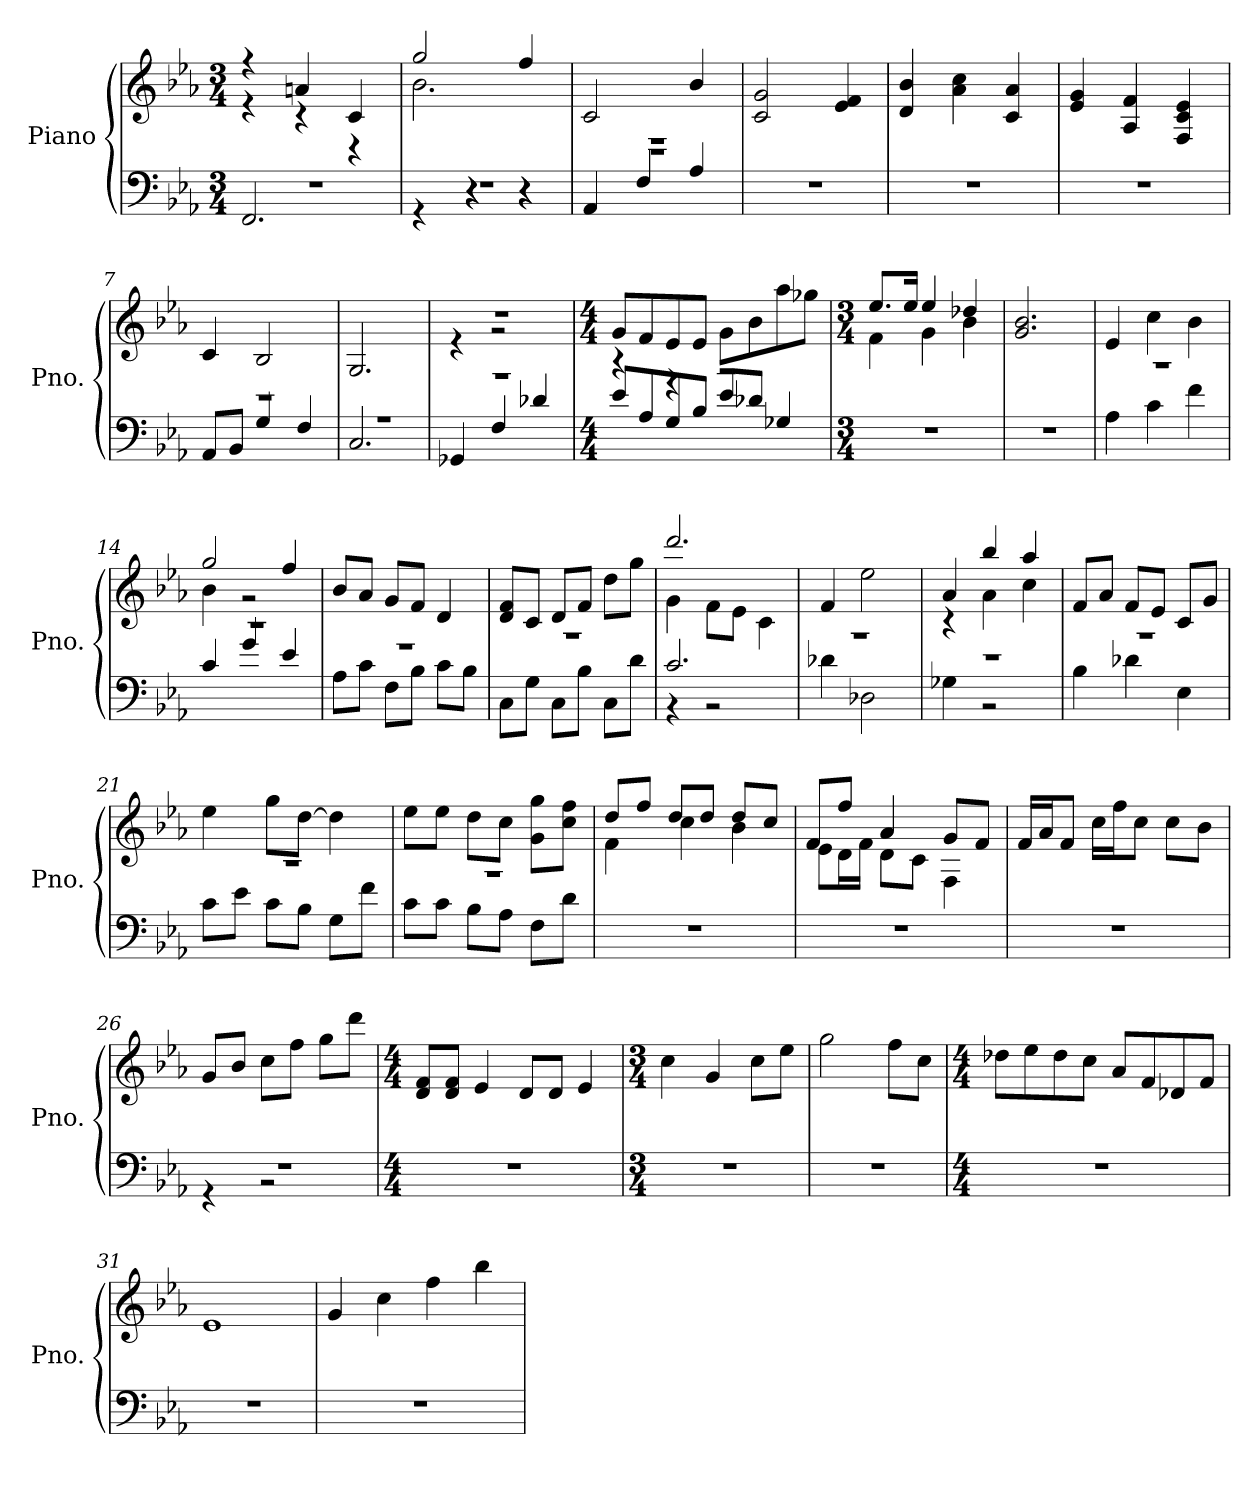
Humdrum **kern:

**kern	**kern
*part1	*part1
*staff2	*staff1
*I"Piano	*
*I'Pno.	*
*clefF4	*clefG2
*k[b-e-a-]	*k[b-e-a-]
*M3/4	*M3/4
*MM82	*MM82
=1	=1
*^	*^
2.r	2.FF/	4r	4r
.	.	4an/	4r
.	.	4c/	4r
=2	=2	=2	=2
*	*^	*	*
2.r	4ryy	4r	2gg/	2.b-\
.	4r	4r	.	.
.	4r	4r	4ff/	.
*	*v	*v	*	*
=3	=3	=3	=3
2.r	4AA-/	2c/	2.r
.	4F/	.	.
.	4A-/	4b-/	.
*v	*v	*	*
*	*v	*v
=4	=4
2.r	2c/ 2g/
.	4e-/ 4f/
=5	=5
2.r	4d/ 4b-/
.	4a-\ 4cc\
.	4c/ 4a-/
=6	=6
2.r	4e-/ 4g/
.	4A-/ 4f/
.	4F/ 4c/ 4e-/
=7	=7
*^	*
2.r	8AA-/L	4c/
.	8BB-/J	.
.	4G/	2B-/
.	4F/	.
=8	=8	=8
2.r	2.C/	2.G/
=9	=9	=9
*	*	*^
2.r	4GG-X/	2.r	4r
.	4F/	.	2r
.	4d-X/	.	.
*	*	*v	*v
!!LO:LB:g=z
=10	=10	=10
*M4/4	*	*M4/4
4r	8e-/L	8g/L
.	8A-/	8f/
4r	8G/	8e-/
.	8B-/J	8e-/J
2r	8e-/L	8g\L
.	8d-X/J	8b-\
.	4G-X/	8aa-\
.	.	8gg-X\J
*v	*v	*
=11	=11
*M3/4	*M3/4
*	*^
2.r	8.ee-/L	4f\
.	16ee-/Jk	.
.	4ee-/	4g\
.	4dd-X/	4b-\
*	*v	*v
=12	=12
2.r	2.g/ 2.b-/
=13	=13
*^	*
2.r	4A-\	4e-/
.	4c\	4cc\
.	4f\	4b-\
=14	=14	=14
*	*	*^
2.r	4c/	2gg/	4b-\
.	4g/	.	2r
.	4e-/	4ff/	.
*	*	*v	*v
=15	=15	=15
2.r	8A-\L	8b-/L
.	8c\J	8a-/J
.	8F\L	8g/L
.	8B-\J	8f/J
.	8c\L	4d/
.	8B-\J	.
!!LO:LB:g=z
=16	=16	=16
2.r	8C\L	8d/ 8f/L
.	8G\J	8c/J
.	8C\L	8d/L
.	8B-\J	8f/J
.	8C\L	8dd\L
.	8d\J	8gg\J
=17	=17	=17
*	*	*^
2.c/	4r	2.ddd/	4g\
.	2r	.	8f\L
.	.	.	8e-\J
.	.	.	4c\
*	*	*v	*v
=18	=18	=18
2.r	4d-X\	4f/
.	2D-X\	2ee-\
=19	=19	=19
*	*	*^
2.r	4G-X\	4a-/	4r
.	2r	4bb-/	4a-\
.	.	4aa-/	4cc\
*	*	*v	*v
=20	=20	=20
2.r	4B-\	8f/L
.	.	8a-/J
.	4d-X\	8f/L
.	.	8e-/J
.	4E-\	8c/L
.	.	8g/J
=21	=21	=21
2.r	8c\L	4ee-\
.	8e-\J	.
.	8c\L	8gg\L
.	8B-\J	[8dd\J
.	8G\L	4dd\]
.	8f\J	.
!!LO:LB:g=z
=22	=22	=22
2.r	8c\L	8ee-\L
.	8c\J	8ee-\J
.	8B-\L	8dd\L
.	8A-\J	8cc\J
.	8F\L	8g\ 8gg\L
.	8d\J	8cc\ 8ff\J
*v	*v	*
=23	=23
*	*^
2.r	8dd/L	4f\
.	8ff/J	.
.	8dd/L	4cc\
.	8dd/J	.
.	8dd/L	4b-\
.	8cc/J	.
=24	=24	=24
2.r	8f/L	8e-\L
.	8ff/J	16d\L
.	.	16f\JJ
.	4a-/	8d\L
.	.	8c\J
.	8g/L	4F\
.	8f/J	.
*	*v	*v
=25	=25
2.r	16f/LL
.	16a-/J
.	8f/J
.	16cc\LL
.	16ff\J
.	8cc\J
.	8cc\L
.	8b-\J
=26	=26
*^	*
2.r	4r	8g/L
.	.	8b-/J
.	2r	8cc\L
.	.	8ff\J
.	.	8gg\L
.	.	8ddd\J
*v	*v	*
!!LO:LB:g=z
=27	=27
*M4/4	*M4/4
1r	8d/ 8f/L
.	8d/ 8f/J
.	4e-/
.	8d/L
.	8d/J
.	4e-/
=28	=28
*M3/4	*M3/4
2.r	4cc\
.	4g/
.	8cc\L
.	8ee-\J
=29	=29
2.r	2gg\
.	8ff\L
.	8cc\J
=30	=30
*M4/4	*M4/4
1r	8dd-X\L
.	8ee-\
.	8dd-\
.	8cc\J
.	8a-/L
.	8f/
.	8d-X/
.	8f/J
=31	=31
1r	1e-
=32	=32
1r	4g/
.	4cc\
.	4ff\
.	4bb-\
=	=
*-	*-
